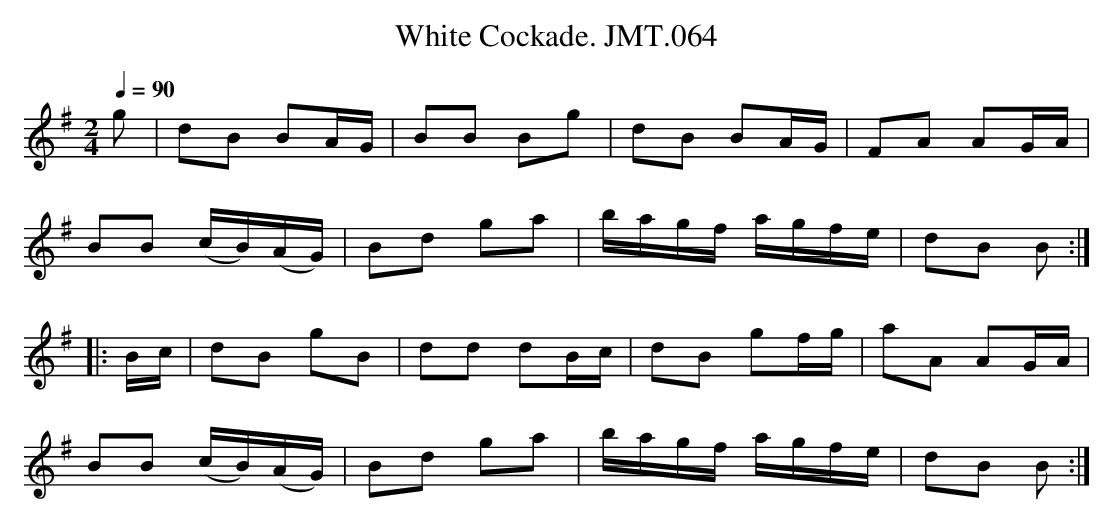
X:1
T:White Cockade. JMT.064
M:2/4
L:1/8
Q:1/4=90
K:G
g|dB BA/G/|BB Bg|dB BA/G/|FA AG/A/|
BB (c/B/)(A/G/)|Bd ga|b/a/g/f/ a/g/f/e/|dB B:|
|:B/c/|dB gB|dd dB/c/|dB gf/g/|aA AG/A/|
BB (c/B/)(A/G/)|Bd ga|b/a/g/f/ a/g/f/e/|dB B:|
